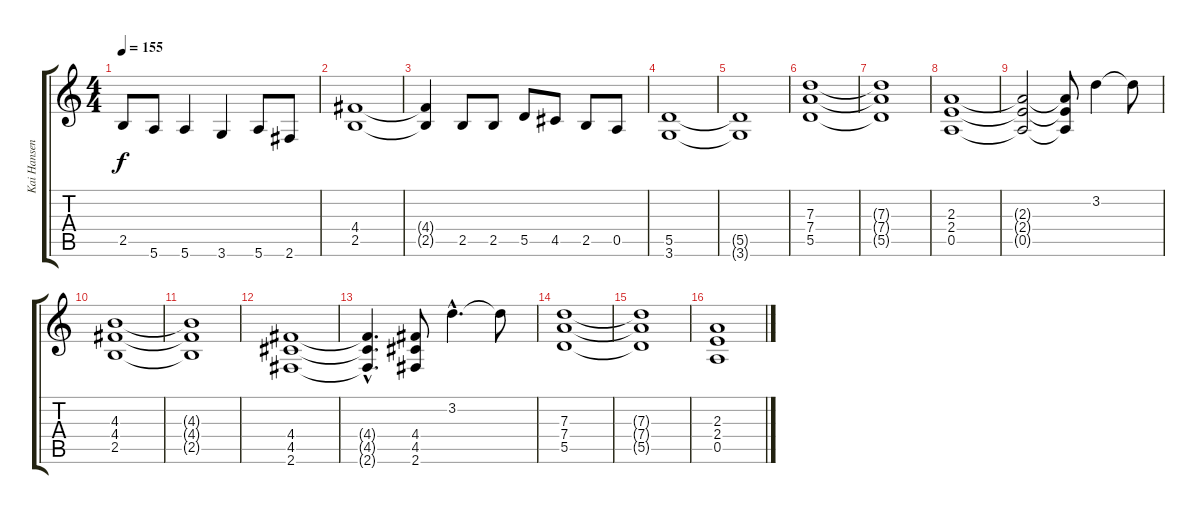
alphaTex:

\track ("Kai Hansen" "Kai Hansen") {instrument distortionguitar}
\staff {score tabs}
\tuning (E4 B3 G3 D3 A2 E2) {hide}
\ts (4 4)
\tempo 155
\clef g2
\ks c
2.5.8{dy f} 5.6.8 5.6.4 3.6.4 5.6.8 2.6.8 |
(4.4 2.5).1 |
(4.4{t} 2.5{t}).4 2.5.8 2.5.8 5.5.8 4.5.8 2.5.8 0.5.8 |
(5.5 3.6).1 |
(5.5{t} 3.6{t}).1 |
(7.3 7.4 5.5).1 |
(7.3{t} 7.4{t} 5.5{t}).1 |
(2.3 2.4 0.5).1 |
(2.3{t} 2.4{t} 0.5{t}).2 (2.3{t} 2.4{t} 0.5{t}).8 3.2.4 3.2{t}.8 |
(4.3 4.4 2.5).1 |
(4.3{t} 4.4{t} 2.5{t}).1 |
(4.4 4.5 2.6).1 |
(4.4{hac t} 4.5{hac t} 2.6{hac t}).4{d} (4.4 4.5 2.6).8 3.2{hac}.4{d} 3.2{t}.8 |
(7.3 7.4 5.5).1 |
(7.3{t} 7.4{t} 5.5{t}).1 |
(2.3 2.4 0.5).1
